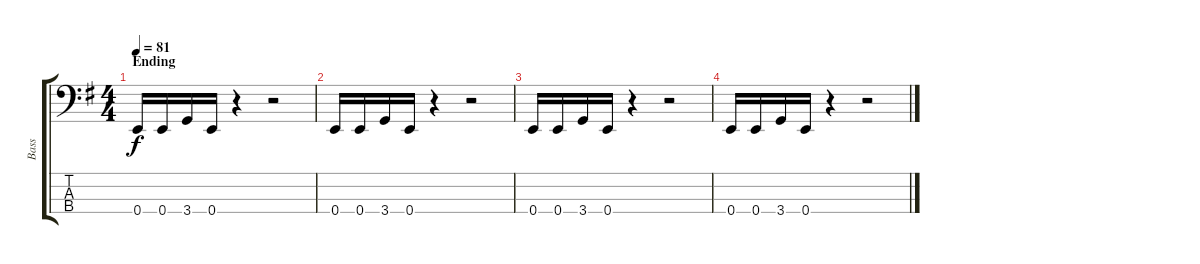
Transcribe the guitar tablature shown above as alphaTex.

\track ("Bass" "Bass") {instrument electricbasspick}
\staff {score tabs}
\tuning (G2 D2 A1 E1) {hide}
\ts (4 4)
\section ("" "Ending")
\tempo 81
\clef f4
\ks g
0.4.16{dy f} 0.4.16 3.4.16 0.4.16 r.4 r.2 |
0.4.16 0.4.16 3.4.16 0.4.16 r.4 r.2 |
0.4.16 0.4.16 3.4.16 0.4.16 r.4 r.2 |
0.4.16 0.4.16 3.4.16 0.4.16 r.4 r.2
